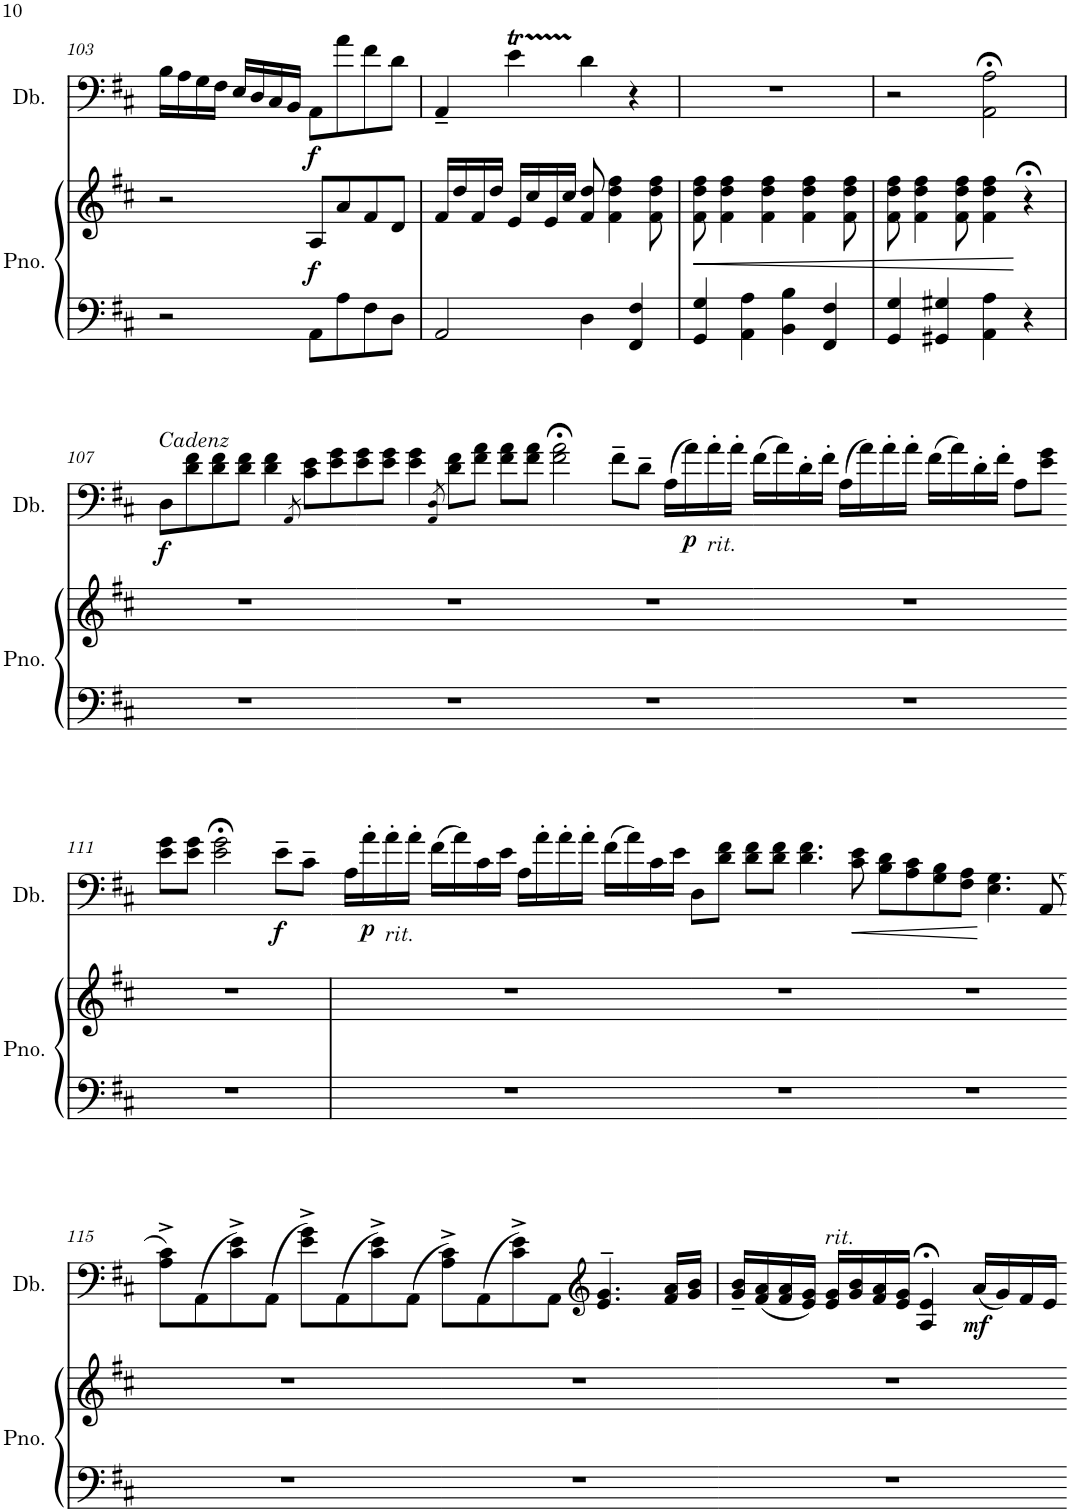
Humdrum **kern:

**kern	**kern	**dynam	**kern	**dynam
*part2	*part2	*part2	*part1	*part1
*staff3	*staff2	*staff2/3	*staff1	*staff1
*I"Piano	*	*	*I"Double Bass	*
*I'Pno.	*	*	*I'Db.	*
!!LO:PB:g=z
*clefF4	*clefG2	*	*clefF4	*
*	*	*	*Trd7c12	*
*k[f#c#]	*k[f#c#]	*	*k[f#c#]	*
*M4/4	*M4/4	*	*M4/4	*
*met(c)	*met(c)	*	*met(c)	*
=103	=103	=103	=103	=103
2r	2r	.	16B\LL	.
.	.	.	16A\	.
.	.	.	16G\	.
.	.	.	16F#\JJ	.
.	.	.	16E/LL	.
.	.	.	16D/	.
.	.	.	16C#/	.
.	.	.	16BB/JJ	.
!	!	!LO:DY:b	!	!LO:DY:b
8AA\L	8A/L	f	8AA\L	f
8A\	8a/	.	8a\	.
8F#\	8f#/	.	8f#\	.
8D\J	8d/J	.	8d\J	.
=104	=104	=104	=104	=104
2AA/	16f#/LL	.	4AA~/	.
.	16dd/	.	.	.
.	16f#/	.	.	.
.	16dd/JJ	.	.	.
.	16e/LL	.	4eT\	.
.	16cc#/	.	.	.
.	16e/	.	.	.
.	16cc#/JJ	.	.	.
4D\	8f#/ 8dd/	.	4d\	.
.	4f#\ 4dd\ 4ff#\	.	.	.
4FF#/ 4F#/	.	.	4r	.
.	8f#\ 8dd\ 8ff#\	.	.	.
=105	=105	=105	=105	=105
!	!	!LO:HP:b	!	!
4GG/ 4G/	8f#\ 8dd\ 8ff#\	<	1r	.
.	4f#\ 4dd\ 4ff#\	.	.	.
4AA\ 4A\	.	.	.	.
.	4f#\ 4dd\ 4ff#\	.	.	.
4BB\ 4B\	.	.	.	.
.	4f#\ 4dd\ 4ff#\	.	.	.
4FF#/ 4F#/	.	.	.	.
.	8f#\ 8dd\ 8ff#\	.	.	.
=106	=106	=106	=106	=106
4GG/ 4G/	8f#\ 8dd\ 8ff#\	.	2r	.
.	4f#\ 4dd\ 4ff#\	.	.	.
4GG#X/ 4G#X/	.	.	.	.
.	8f#\ 8dd\ 8ff#\	.	.	.
4AA\ 4A\	4f#\ 4dd\ 4ff#\	.	2AA\;< 2A\;<	.
4r	4r;<	[	.	.
!!LO:LB:g=z
=107	=107	=107	=107	=107
!	!	!	!LO:TX:a:i:t=Cadenz	!
!	!	!	!	!LO:DY:b
1r	1r	.	8D\L	f
.	.	.	8d\ 8f#\	.
.	.	.	8d\ 8f#\	.
.	.	.	8d\ 8f#\J	.
.	.	.	4d\ 4f#\	.
.	.	.	8qAA/	.
.	.	.	8c#\ 8e\L	.
.	.	.	8e\ 8g\	.
=108-	=108-	=108-	=108-	=108-
1r	1r	.	8e\ 8g\	.
.	.	.	8e\ 8g\J	.
.	.	.	4e\ 4g\	.
.	.	.	8qAA/ 8qD/	.
.	.	.	8d\ 8f#\L	.
.	.	.	8f#\ 8a\J	.
.	.	.	8f#\ 8a\L	.
.	.	.	8f#\ 8a\J	.
=109-	=109-	=109-	=109-	=109-
1r	1r	.	2f#\;< 2a\;<	.
.	.	.	8f#~\L	.
.	.	.	8d~\J	.
.	.	.	(16A\LL	.
!	!	!	!	!LO:DY:b
.	.	.	16a\)	p
!	!	!	!LO:TX:b:i:t=rit.	!
.	.	.	16a'\	.
.	.	.	16a'\JJ	.
=110-	=110-	=110-	=110-	=110-
1r	1r	.	(16f#\LL	.
.	.	.	16a\)	.
.	.	.	16d'\	.
.	.	.	16f#'\JJ	.
.	.	.	(16A\LL	.
.	.	.	16a\)	.
.	.	.	16a'\	.
.	.	.	16a'\JJ	.
.	.	.	(16f#\LL	.
.	.	.	16a\)	.
.	.	.	16d'\	.
.	.	.	16f#'\JJ	.
.	.	.	8A\L	.
.	.	.	8e\ 8g\J	.
!!LO:LB:g=z
=111-	=111-	=111-	=111-	=111-
1r	1r	.	8e\ 8g\L	.
.	.	.	8e\ 8g\J	.
.	.	.	2e\;< 2g\;<	.
!	!	!	!	!LO:DY:b
.	.	.	8e~\L	f
.	.	.	8c#~\J	.
=112-	=112-	=112-	=112-	=112-
1r	1r	.	16A\LL	.
!	!	!	!	!LO:DY:b
.	.	.	16a'\	p
!	!	!	!LO:TX:b:i:t=rit.	!
.	.	.	16a'\	.
.	.	.	16a'\JJ	.
.	.	.	(16f#\LL	.
.	.	.	16a\)	.
.	.	.	16c#\	.
.	.	.	16e\JJ	.
.	.	.	16A\LL	.
.	.	.	16a'\	.
.	.	.	16a'\	.
.	.	.	16a'\JJ	.
.	.	.	(16f#\LL	.
.	.	.	16a\)	.
.	.	.	16c#\	.
.	.	.	16e\JJ	.
=113-	=113-	=113-	=113-	=113-
1r	1r	.	8D\L	.
.	.	.	8d\ 8f#\J	.
.	.	.	8d\ 8f#\L	.
.	.	.	8d\ 8f#\J	.
.	.	.	4.d\ 4.f#\	.
!	!	!	!	!LO:HP:b
.	.	.	8c#\ 8e\	<
=114-	=114-	=114-	=114-	=114-
1r	1r	.	8B\ 8d\L	.
.	.	.	8A\ 8c#\	.
.	.	.	8G\ 8B\	.
.	.	.	8F#\ 8A\J	.
.	.	.	4.E\ 4.G\	[
.	.	.	(>8AA/	.
!!LO:LB:g=z
=115-	=115-	=115-	=115-	=115-
1r	1r	.	8A\^ 8c#\^L)	.
.	.	.	(8AA\	.
.	.	.	8c#\^ 8e\^)	.
.	.	.	(8AA\J	.
.	.	.	8e\^ 8g\^L)	.
.	.	.	(8AA\	.
.	.	.	8c#\^ 8e\^)	.
.	.	.	(8AA\J	.
=116-	=116-	=116-	=116-	=116-
1r	1r	.	8A\^ 8c#\^L)	.
.	.	.	(8AA\	.
.	.	.	8c#\^ 8e\^)	.
.	.	.	8AA\J	.
*	*	*	*clefG2	*
.	.	.	4.e/~> 4.g/~>	.
.	.	.	16f#/ 16a/LL	.
.	.	.	16g/ 16b/JJ	.
=117	=117	=117	=117	=117
1r	1r	.	16g/~ 16b/~LL	.
.	.	.	(16f#/ 16a/	.
.	.	.	16f#/ 16a/	.
.	.	.	16e/ 16g/JJ)	.
!	!	!	!LO:TX:a:i:t=rit.	!
.	.	.	16e/ 16g/LL	.
.	.	.	16g/ 16b/	.
.	.	.	16f#/ 16a/	.
.	.	.	16e/ 16g/JJ	.
.	.	.	4A/;< 4e/;<	.
!	!	!	!	!LO:DY:b
.	.	.	(16a/LL	mf
.	.	.	16g/)	.
.	.	.	16f#/	.
.	.	.	16e/JJ	.
=-	=-	=-	=-	=-
*-	*-	*-	*-	*-
